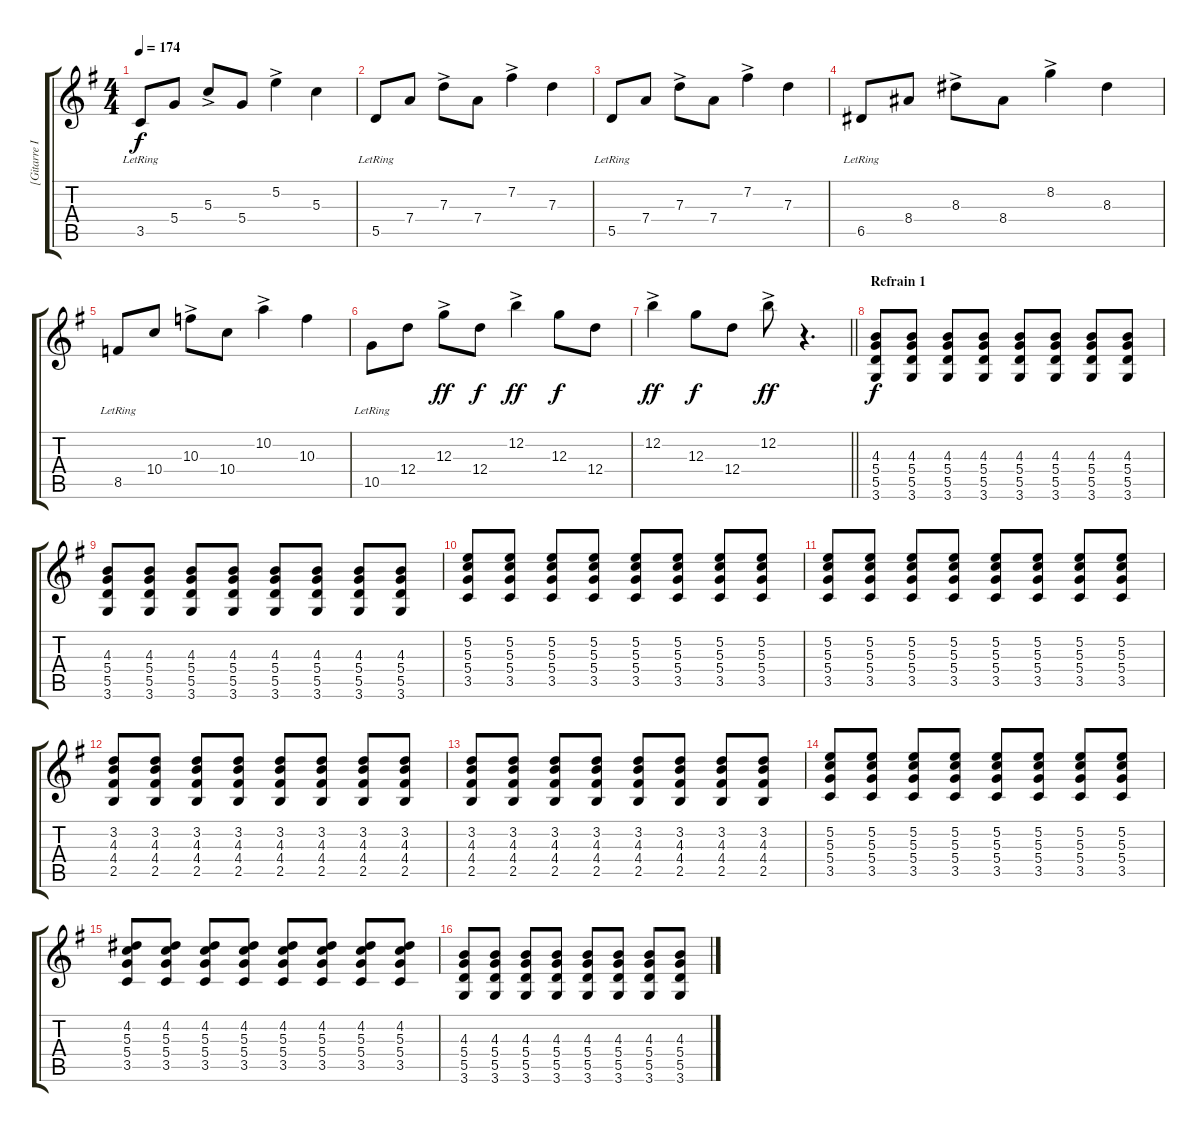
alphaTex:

\track ("[Gitarre I]" "[Gitarre I") {instrument overdrivenguitar}
\staff {score tabs}
\tuning (E4 B3 G3 D3 A2 E2) {hide}
\ts (4 4)
\tempo 174
\clef g2
\ks g
3.5{lr}.8{dy f} 5.4.8 5.3{ac}.8 5.4.8 5.2{ac}.4 5.3.4 |
5.5{lr}.8 7.4.8 7.3{ac}.8 7.4.8 7.2{ac}.4 7.3.4 |
5.5{lr}.8 7.4.8 7.3{ac}.8 7.4.8 7.2{ac}.4 7.3.4 |
6.5{lr}.8 8.4.8 8.3{ac}.8 8.4.8 8.2{ac}.4 8.3.4 |
8.5{lr}.8 10.4.8 10.3{ac}.8 10.4.8 10.2{ac}.4 10.3.4 |
10.5{lr}.8 12.4.8 12.3{ac}.8{dy ff} 12.4.8{dy f} 12.2{ac}.4{dy ff} 12.3.8{dy f} 12.4.8 |
\barLineRight lightlight
12.2{ac}.4{dy ff} 12.3.8{dy f} 12.4.8 12.2{ac}.8{dy ff} r.4{d} |
\section ("" "Refrain 1")
(4.3 5.4 5.5 3.6).8{dy f volume 12 instrument overdrivenguitar} (4.3 5.4 5.5 3.6).8 (4.3 5.4 5.5 3.6).8 (4.3 5.4 5.5 3.6).8 (4.3 5.4 5.5 3.6).8 (4.3 5.4 5.5 3.6).8 (4.3 5.4 5.5 3.6).8 (4.3 5.4 5.5 3.6).8 |
(4.3 5.4 5.5 3.6).8 (4.3 5.4 5.5 3.6).8 (4.3 5.4 5.5 3.6).8 (4.3 5.4 5.5 3.6).8 (4.3 5.4 5.5 3.6).8 (4.3 5.4 5.5 3.6).8 (4.3 5.4 5.5 3.6).8 (4.3 5.4 5.5 3.6).8 |
(5.2 5.3 5.4 3.5).8 (5.2 5.3 5.4 3.5).8 (5.2 5.3 5.4 3.5).8 (5.2 5.3 5.4 3.5).8 (5.2 5.3 5.4 3.5).8 (5.2 5.3 5.4 3.5).8 (5.2 5.3 5.4 3.5).8 (5.2 5.3 5.4 3.5).8 |
(5.2 5.3 5.4 3.5).8 (5.2 5.3 5.4 3.5).8 (5.2 5.3 5.4 3.5).8 (5.2 5.3 5.4 3.5).8 (5.2 5.3 5.4 3.5).8 (5.2 5.3 5.4 3.5).8 (5.2 5.3 5.4 3.5).8 (5.2 5.3 5.4 3.5).8 |
(3.2 4.3 4.4 2.5).8 (3.2 4.3 4.4 2.5).8 (3.2 4.3 4.4 2.5).8 (3.2 4.3 4.4 2.5).8 (3.2 4.3 4.4 2.5).8 (3.2 4.3 4.4 2.5).8 (3.2 4.3 4.4 2.5).8 (3.2 4.3 4.4 2.5).8 |
(3.2 4.3 4.4 2.5).8 (3.2 4.3 4.4 2.5).8 (3.2 4.3 4.4 2.5).8 (3.2 4.3 4.4 2.5).8 (3.2 4.3 4.4 2.5).8 (3.2 4.3 4.4 2.5).8 (3.2 4.3 4.4 2.5).8 (3.2 4.3 4.4 2.5).8 |
(5.2 5.3 5.4 3.5).8 (5.2 5.3 5.4 3.5).8 (5.2 5.3 5.4 3.5).8 (5.2 5.3 5.4 3.5).8 (5.2 5.3 5.4 3.5).8 (5.2 5.3 5.4 3.5).8 (5.2 5.3 5.4 3.5).8 (5.2 5.3 5.4 3.5).8 |
(4.2 5.3 5.4 3.5).8 (4.2 5.3 5.4 3.5).8 (4.2 5.3 5.4 3.5).8 (4.2 5.3 5.4 3.5).8 (4.2 5.3 5.4 3.5).8 (4.2 5.3 5.4 3.5).8 (4.2 5.3 5.4 3.5).8 (4.2 5.3 5.4 3.5).8 |
(4.3 5.4 5.5 3.6).8 (4.3 5.4 5.5 3.6).8 (4.3 5.4 5.5 3.6).8 (4.3 5.4 5.5 3.6).8 (4.3 5.4 5.5 3.6).8 (4.3 5.4 5.5 3.6).8 (4.3 5.4 5.5 3.6).8 (4.3 5.4 5.5 3.6).8
